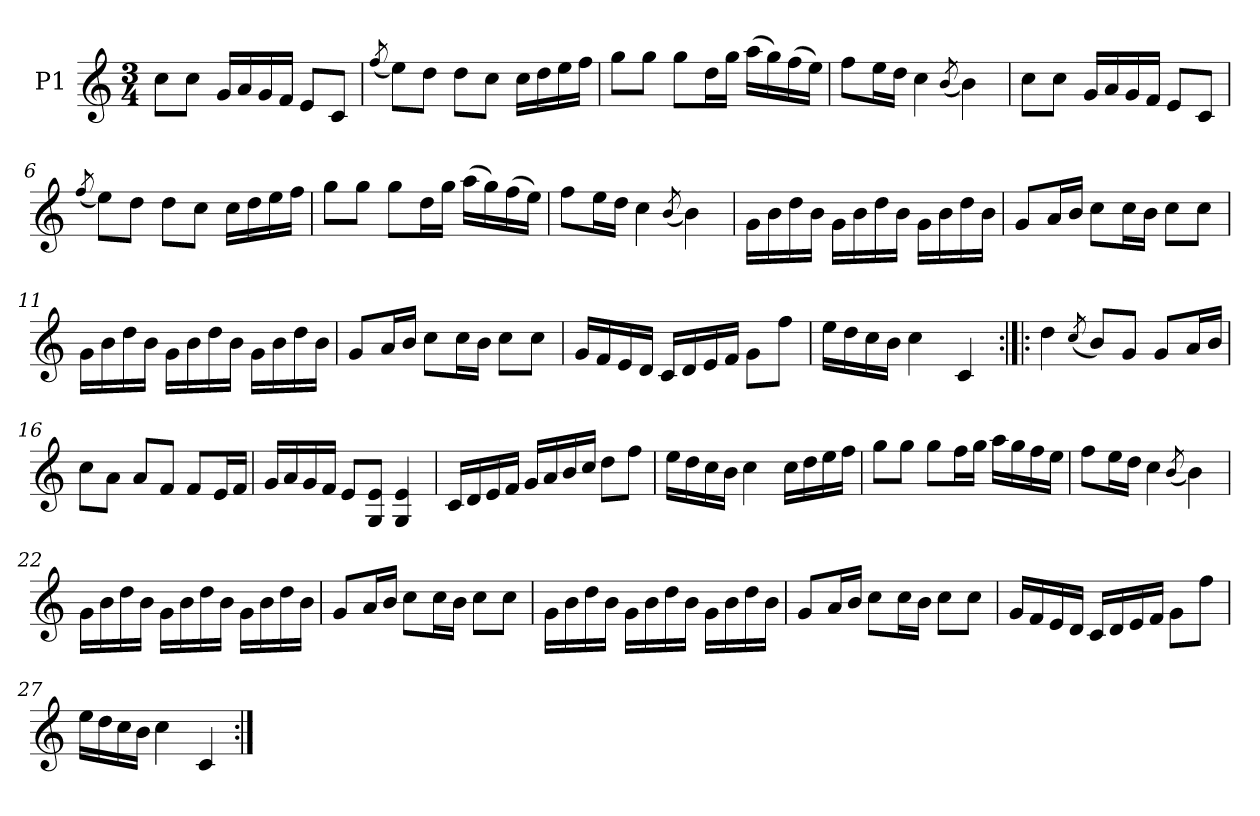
**kern
*part1
*staff1
*I"P1
!!LO:PB:g=z
*clefG2
*k[]
*C:
*M3/4
=1
8cci\L
8cci\J
16gi/LL
16ai/
16gi/
16fi/JJ
8ei/L
8ci/J
=2
(8qffi/
8eei\L)
8ddi\J
8ddi\L
8cci\J
16cci\LL
16ddi\
16eei\
16ffi\JJ
=3
8ggi\L
8ggi\J
8ggi\L
16ddi\L
16ggi\JJ
(16aai\LL
16ggi\)
(16ffi\
16eei\JJ)
=4
8ffi\L
16eei\L
16ddi\JJ
4cci\
(8qbi/
4bi\)
=5
8cci\L
8cci\J
16gi/LL
16ai/
16gi/
16fi/JJ
8ei/L
8ci/J
!!LO:LB:g=z
=6
(8qffi/
8eei\L)
8ddi\J
8ddi\L
8cci\J
16cci\LL
16ddi\
16eei\
16ffi\JJ
=7
8ggi\L
8ggi\J
8ggi\L
16ddi\L
16ggi\JJ
(16aai\LL
16ggi\)
(16ffi\
16eei\JJ)
=8
8ffi\L
16eei\L
16ddi\JJ
4cci\
(8qbi/
4bi\)
=9
16gi\LL
16bi\
16ddi\
16bi\JJ
16gi\LL
16bi\
16ddi\
16bi\JJ
16gi\LL
16bi\
16ddi\
16bi\JJ
=10
8gi/L
16ai/L
16bi/JJ
8cci\L
16cci\L
16bi\JJ
8cci\L
8cci\J
!!LO:LB:g=z
=11
16gi\LL
16bi\
16ddi\
16bi\JJ
16gi\LL
16bi\
16ddi\
16bi\JJ
16gi\LL
16bi\
16ddi\
16bi\JJ
=12
8gi/L
16ai/L
16bi/JJ
8cci\L
16cci\L
16bi\JJ
8cci\L
8cci\J
=13
16gi/LL
16fi/
16ei/
16di/JJ
16ci/LL
16di/
16ei/
16fi/JJ
8gi\L
8ffi\J
=14
16eei\LL
16ddi\
16cci\
16bi\JJ
4cci\
4ci/
!!LO:LB:g=z
=15:|!|:
4ddi\
(8qcci/
8bi/L)
8gi/J
8gi/L
16ai/L
16bi/JJ
=16
8cci\L
8ai\J
8ai/L
8fi/J
8fi/L
16ei/L
16fi/JJ
=17
16gi/LL
16ai/
16gi/
16fi/JJ
8ei/L
8Gi/ 8eiJ
4Gi/ 4ei
=18
16ci/LL
16di/
16ei/
16fi/JJ
16gi/LL
16ai/
16bi/
16cci/JJ
8ddi\L
8ffi\J
=19
16eei\LL
16ddi\
16cci\
16bi\JJ
4cci\
16cci\LL
16ddi\
16eei\
16ffi\JJ
!!LO:LB:g=z
=20
8ggi\L
8ggi\J
8ggi\L
16ffi\L
16ggi\JJ
16aai\LL
16ggi\
16ffi\
16eei\JJ
=21
8ffi\L
16eei\L
16ddi\JJ
4cci\
(8qbi/
4bi\)
=22
16gi\LL
16bi\
16ddi\
16bi\JJ
16gi\LL
16bi\
16ddi\
16bi\JJ
16gi\LL
16bi\
16ddi\
16bi\JJ
=23
8gi/L
16ai/L
16bi/JJ
8cci\L
16cci\L
16bi\JJ
8cci\L
8cci\J
!!LO:LB:g=z
=24
16gi\LL
16bi\
16ddi\
16bi\JJ
16gi\LL
16bi\
16ddi\
16bi\JJ
16gi\LL
16bi\
16ddi\
16bi\JJ
=25
8gi/L
16ai/L
16bi/JJ
8cci\L
16cci\L
16bi\JJ
8cci\L
8cci\J
=26
16gi/LL
16fi/
16ei/
16di/JJ
16ci/LL
16di/
16ei/
16fi/JJ
8gi\L
8ffi\J
=27
16eei\LL
16ddi\
16cci\
16bi\JJ
4cci\
4ci/
=:|!
*-
